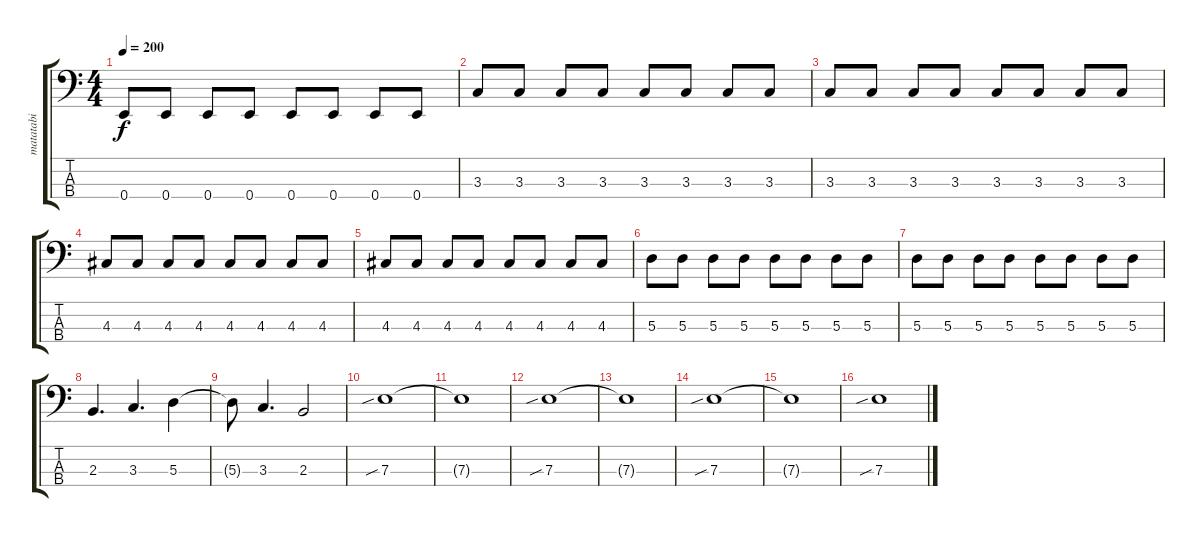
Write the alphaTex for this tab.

\track ("matatabi" "matatabi") {instrument electricbasspick}
\staff {score tabs}
\tuning (G2 D2 A1 E1) {hide}
\ts (4 4)
\tempo 200
\clef f4
\ks c
0.4.8{dy f} 0.4.8 0.4.8 0.4.8 0.4.8 0.4.8 0.4.8 0.4.8 |
3.3.8 3.3.8 3.3.8 3.3.8 3.3.8 3.3.8 3.3.8 3.3.8 |
3.3.8 3.3.8 3.3.8 3.3.8 3.3.8 3.3.8 3.3.8 3.3.8 |
4.3.8 4.3.8 4.3.8 4.3.8 4.3.8 4.3.8 4.3.8 4.3.8 |
4.3.8 4.3.8 4.3.8 4.3.8 4.3.8 4.3.8 4.3.8 4.3.8 |
5.3.8 5.3.8 5.3.8 5.3.8 5.3.8 5.3.8 5.3.8 5.3.8 |
5.3.8 5.3.8 5.3.8 5.3.8 5.3.8 5.3.8 5.3.8 5.3.8 |
2.3.4{d} 3.3.4{d} 5.3.4 |
5.3{t}.8 3.3.4{d} 2.3.2 |
7.3{sib}.1 |
7.3{t}.1 |
7.3{sib}.1 |
7.3{t}.1 |
7.3{sib}.1 |
7.3{t}.1 |
7.3{sib}.1
